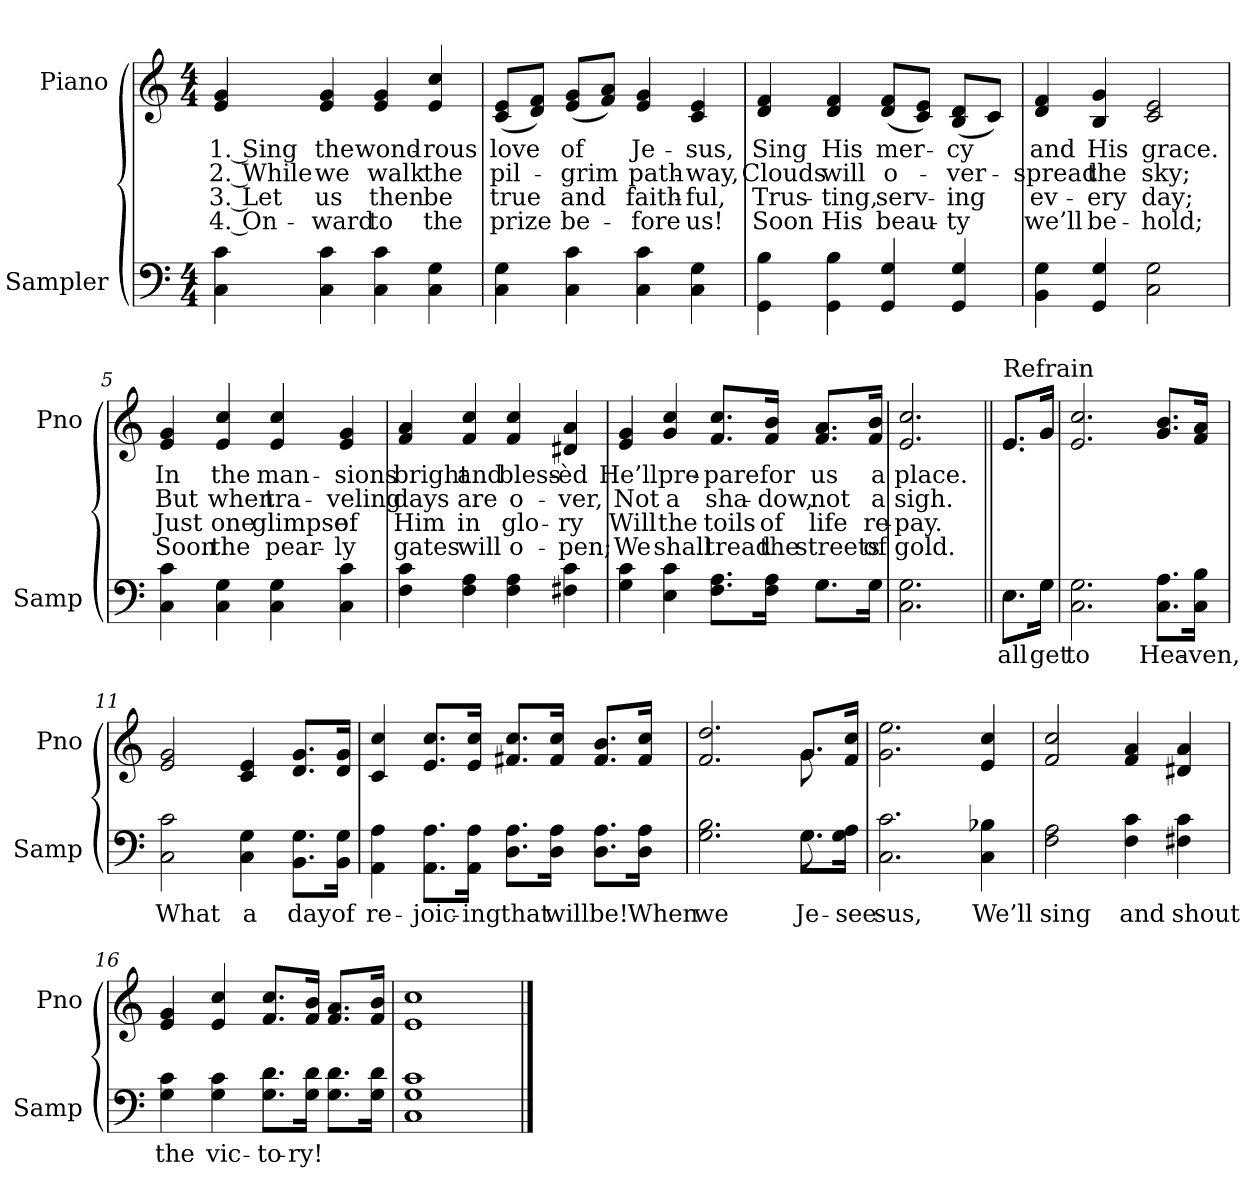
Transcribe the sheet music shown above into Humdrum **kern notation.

**kern	**text	**kern	**text	**text	**text	**text
*part2	*part2	*part1	*part1	*part1	*part1	*part1
*staff2	*staff2	*staff1	*staff1	*staff1	*staff1	*staff1
*I"Sampler	*	*I"Piano	*	*	*	*
*I'Samp	*	*I'Pno	*	*	*	*
*clefF4	*	*clefG2	*	*	*	*
*M4/4	*	*M4/4	*	*	*	*
=1	=1	=1	=1	=1	=1	=1
4C\ 4c\	.	4e/ 4g/	1. Sing	2. While	3. Let	4. On-
4C\ 4c\	.	4e/ 4g/	the	we	us	-ward
4C\ 4c\	.	4e/ 4g/	wond-	walk	then	to
4C\ 4G\	.	4e/ 4cc/	-rous	the	be	the
=2	=2	=2	=2	=2	=2	=2
4C\ 4G\	.	(8c/ 8e/L	love	pil-	true	prize
.	.	8d/ 8f/J)	.	.	.	.
4C\ 4c\	.	(8e/ 8g/L	of	-grim	and	be-
.	.	8f/ 8a/J)	.	.	.	.
4C\ 4c\	.	4e/ 4g/	Je-	path-	faith-	-fore
4C\ 4G\	.	4c/ 4e/	-sus,	-way,	-ful,	us!
=3	=3	=3	=3	=3	=3	=3
4GG\ 4B\	.	4d/ 4f/	Sing	Clouds	Trus-	Soon
4GG\ 4B\	.	4d/ 4f/	His	will	-ting,	His
4GG/ 4G/	.	(8d/ 8f/L	mer-	o-	serv-	beau-
.	.	8c/ 8e/J)	.	.	.	.
4GG/ 4G/	.	(8B/ 8d/L	-cy	-ver-	-ing	-ty
.	.	8c/J)	.	.	.	.
=4	=4	=4	=4	=4	=4	=4
4BB\ 4G\	.	4d/ 4f/	and	-spread	ev-	we’ll
4GG/ 4G/	.	4B/ 4g/	His	the	-ery	be-
2C\ 2G\	.	2c/ 2e/	grace.	sky;	day;	-hold;
=5	=5	=5	=5	=5	=5	=5
4C\ 4c\	.	4e/ 4g/	In	But	Just	Soon
4C\ 4G\	.	4e/ 4cc/	the	when	one	the
4C\ 4G\	.	4e/ 4cc/	man-	tra-	glimpse	pear-
4C\ 4c\	.	4e/ 4g/	-sions	-veling	of	-ly
=6	=6	=6	=6	=6	=6	=6
4F\ 4c\	.	4f/ 4a/	bright	days	Him	gates
4F\ 4A\	.	4f/ 4cc/	and	are	in	will
4F\ 4A\	.	4f/ 4cc/	bless-	o-	glo-	o-
4F#X\ 4c\	.	4d#X/ 4a/	-èd	-ver,	-ry	-pen;
=7	=7	=7	=7	=7	=7	=7
4G\ 4c\	.	4e/ 4g/	He’ll	Not	Will	We
4E\ 4c\	.	4g/ 4cc/	pre-	a	the	shall
8.F\ 8.A\L	.	8.f/ 8.cc/L	-pare	sha-	toils	tread
16F\ 16A\Jk	.	16f/ 16b/Jk	for	-dow,	of	the
8.G\L	.	8.f/ 8.a/L	us	not	life	streets
16G\Jk	.	16f/ 16b/Jk	a	a	re-	of
=8	=8	=8	=8	=8	=8	=8
2.C\ 2.G\	.	2.e/ 2.cc/	place.	sigh.	-pay.	gold.
=9||	=9||	=9||	=9||	=9||	=9||	=9||
*^	*	*^	*	*	*	*
!	!	!	!LO:TX:t=Refrain	!	!	!	!	!
8.E\L	8.E\L	all	8.e/L	8.e/L	.	.	.	.
16G\Jk	16G\Jk	get	16g/Jk	16g/Jk	.	.	.	.
*v	*v	*	*	*	*	*	*	*
*	*	*v	*v	*	*	*	*
=10	=10	=10	=10	=10	=10	=10
2.C\ 2.G\	to	2.e/ 2.cc/	.	.	.	.
8.C\ 8.A\L	Hea-	8.g/ 8.b/L	.	.	.	.
16C\ 16B\Jk	-ven,	16f/ 16a/Jk	.	.	.	.
=11	=11	=11	=11	=11	=11	=11
2C\ 2c\	What	2e/ 2g/	.	.	.	.
4C\ 4G\	a	4c/ 4e/	.	.	.	.
8.BB\ 8.G\L	day	8.d/ 8.g/L	.	.	.	.
16BB\ 16G\Jk	of	16d/ 16g/Jk	.	.	.	.
=12	=12	=12	=12	=12	=12	=12
4AA\ 4A\	re-	4c/ 4cc/	.	.	.	.
8.AA\ 8.A\L	-joic-	8.e/ 8.cc/L	.	.	.	.
16AA\ 16A\Jk	-ing	16e/ 16cc/Jk	.	.	.	.
8.D\ 8.A\L	that	8.f#X/ 8.cc/L	.	.	.	.
16D\ 16A\Jk	will	16f#/ 16cc/Jk	.	.	.	.
8.D\ 8.A\L	be!	8.f#/ 8.b/L	.	.	.	.
16D\ 16A\Jk	When	16f#/ 16cc/Jk	.	.	.	.
=13	=13	=13	=13	=13	=13	=13
*^	*	*^	*	*	*	*
2.G\ 2.B\	2.ryy	we	2.f/ 2.dd/	2.ryy	.	.	.	.
8.G\L	8.G	Je-	8.g/L	8.g	.	.	.	.
16G\ 16A\Jk	16ryy	see	16f/ 16cc/Jk	16ryy	.	.	.	.
*v	*v	*	*	*	*	*	*	*
*	*	*v	*v	*	*	*	*
=14	=14	=14	=14	=14	=14	=14
2.C\ 2.c\	-sus,	2.g\ 2.ee\	.	.	.	.
4C\ 4B-X\	We’ll	4e/ 4cc/	.	.	.	.
=15	=15	=15	=15	=15	=15	=15
2F\ 2A\	sing	2f/ 2cc/	.	.	.	.
4F\ 4c\	and	4f/ 4a/	.	.	.	.
4F#X\ 4c\	shout	4d#X/ 4a/	.	.	.	.
=16	=16	=16	=16	=16	=16	=16
4G\ 4c\	the	4e/ 4g/	.	.	.	.
4G\ 4c\	vic-	4e/ 4cc/	.	.	.	.
8.G\ 8.d\L	-to-	8.f/ 8.cc/L	.	.	.	.
16G\ 16d\Jk	-ry!	16f/ 16b/Jk	.	.	.	.
8.G\ 8.d\L	.	8.f/ 8.a/L	.	.	.	.
16G\ 16d\Jk	.	16f/ 16b/Jk	.	.	.	.
=17	=17	=17	=17	=17	=17	=17
1C\ 1G\ 1c\	.	1e/ 1cc/	.	.	.	.
==	==	==	==	==	==	==
*-	*-	*-	*-	*-	*-	*-
